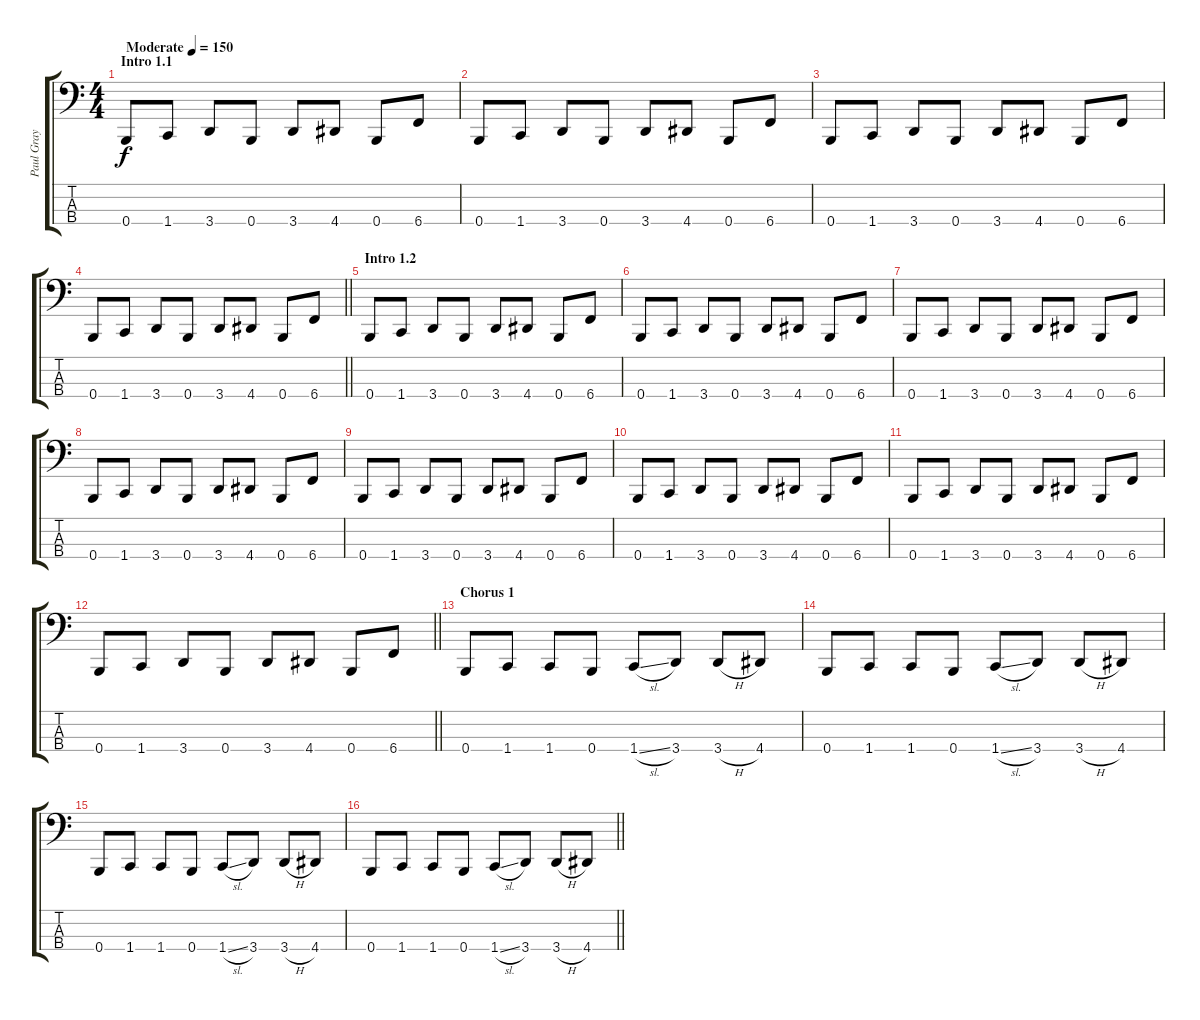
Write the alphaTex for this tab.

\track ("Paul Gray" "Paul Gray") {instrument electricbasspick}
\staff {score tabs}
\tuning (E2 B1 Gb1 B0) {hide}
\ts (4 4)
\section ("" "Intro 1.1")
\tempo (150 "Moderate")
\clef f4
\ks c
0.4.8{dy f instrument electricbasspick} 1.4.8 3.4.8 0.4.8 3.4.8 4.4.8 0.4.8 6.4.8 |
0.4.8 1.4.8 3.4.8 0.4.8 3.4.8 4.4.8 0.4.8 6.4.8 |
0.4.8 1.4.8 3.4.8 0.4.8 3.4.8 4.4.8 0.4.8 6.4.8 |
\barLineRight lightlight
0.4.8 1.4.8 3.4.8 0.4.8 3.4.8 4.4.8 0.4.8 6.4.8 |
\section ("" "Intro 1.2")
0.4.8 1.4.8 3.4.8 0.4.8 3.4.8 4.4.8 0.4.8 6.4.8 |
0.4.8 1.4.8 3.4.8 0.4.8 3.4.8 4.4.8 0.4.8 6.4.8 |
0.4.8 1.4.8 3.4.8 0.4.8 3.4.8 4.4.8 0.4.8 6.4.8 |
0.4.8 1.4.8 3.4.8 0.4.8 3.4.8 4.4.8 0.4.8 6.4.8 |
0.4.8 1.4.8 3.4.8 0.4.8 3.4.8 4.4.8 0.4.8 6.4.8 |
0.4.8 1.4.8 3.4.8 0.4.8 3.4.8 4.4.8 0.4.8 6.4.8 |
0.4.8 1.4.8 3.4.8 0.4.8 3.4.8 4.4.8 0.4.8 6.4.8 |
\barLineRight lightlight
0.4.8 1.4.8 3.4.8 0.4.8 3.4.8 4.4.8 0.4.8 6.4.8 |
\section ("" "Chorus 1")
0.4.8 1.4.8 1.4.8 0.4.8 1.4{sl}.8 3.4.8 3.4{h}.8 4.4.8 |
0.4.8 1.4.8 1.4.8 0.4.8 1.4{sl}.8 3.4.8 3.4{h}.8 4.4.8 |
0.4.8 1.4.8 1.4.8 0.4.8 1.4{sl}.8 3.4.8 3.4{h}.8 4.4.8 |
\barLineRight lightlight
0.4.8 1.4.8 1.4.8 0.4.8 1.4{sl}.8 3.4.8 3.4{h}.8 4.4.8
